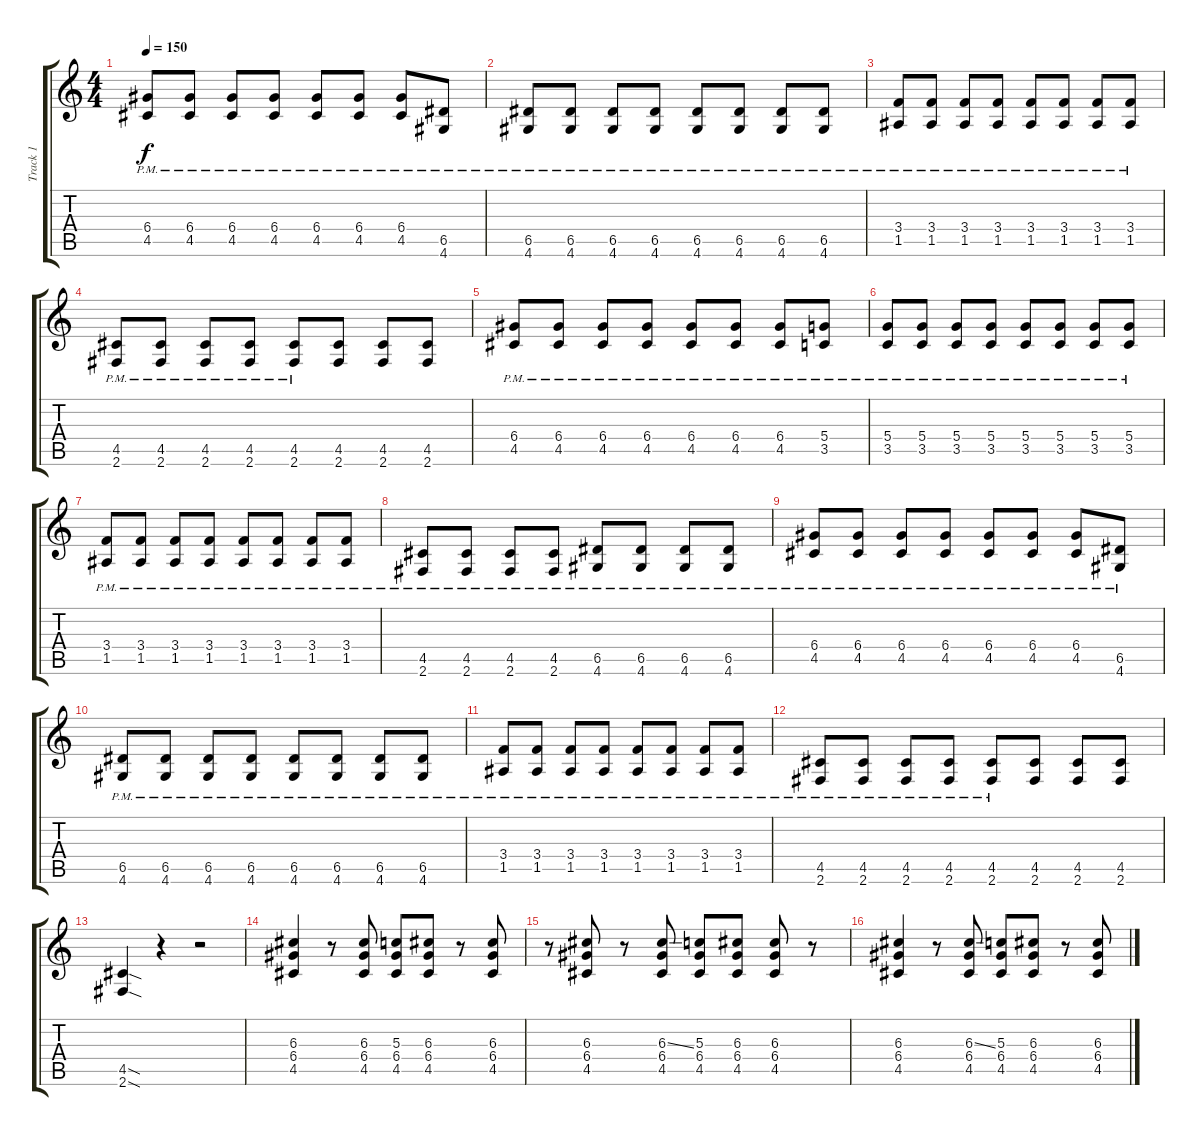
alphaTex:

\track ("Track 1" "Track 1") {instrument distortionguitar}
\staff {score tabs}
\tuning (E4 B3 G3 D3 A2 E2) {hide}
\ts (4 4)
\tempo 150
\clef g2
\ks c
(6.4 4.5{pm}).8{dy f} (6.4 4.5{pm}).8 (6.4 4.5{pm}).8 (6.4 4.5{pm}).8 (6.4 4.5{pm}).8 (6.4 4.5{pm}).8 (6.4 4.5{pm}).8 (6.5{pm} 4.6).8 |
(6.5{pm} 4.6).8 (6.5{pm} 4.6).8 (6.5{pm} 4.6).8 (6.5{pm} 4.6).8 (6.5{pm} 4.6).8 (6.5{pm} 4.6).8 (6.5{pm} 4.6).8 (6.5{pm} 4.6).8 |
(3.4 1.5{pm}).8 (3.4 1.5{pm}).8 (3.4 1.5{pm}).8 (3.4 1.5{pm}).8 (3.4 1.5{pm}).8 (3.4 1.5{pm}).8 (3.4 1.5{pm}).8 (3.4 1.5{pm}).8 |
(4.5 2.6{pm}).8 (4.5 2.6{pm}).8 (4.5 2.6{pm}).8 (4.5 2.6{pm}).8 (4.5 2.6{pm}).8 (4.5 2.6).8 (4.5 2.6).8 (4.5 2.6).8 |
(6.4 4.5{pm}).8 (6.4 4.5{pm}).8 (6.4 4.5{pm}).8 (6.4 4.5{pm}).8 (6.4 4.5{pm}).8 (6.4 4.5{pm}).8 (6.4 4.5{pm}).8 (5.4{pm} 3.5{pm}).8 |
(5.4 3.5{pm}).8 (5.4 3.5{pm}).8 (5.4 3.5{pm}).8 (5.4 3.5{pm}).8 (5.4 3.5{pm}).8 (5.4 3.5{pm}).8 (5.4 3.5{pm}).8 (5.4 3.5{pm}).8 |
(3.4 1.5{pm}).8 (3.4 1.5{pm}).8 (3.4 1.5{pm}).8 (3.4 1.5{pm}).8 (3.4 1.5{pm}).8 (3.4 1.5{pm}).8 (3.4 1.5{pm}).8 (3.4 1.5{pm}).8 |
(4.5 2.6{pm}).8 (4.5 2.6{pm}).8 (4.5 2.6{pm}).8 (4.5 2.6{pm}).8 (6.5 4.6{pm}).8 (6.5 4.6{pm}).8 (6.5 4.6{pm}).8 (6.5 4.6{pm}).8 |
(6.4 4.5{pm}).8 (6.4 4.5{pm}).8 (6.4 4.5{pm}).8 (6.4 4.5{pm}).8 (6.4 4.5{pm}).8 (6.4 4.5{pm}).8 (6.4 4.5{pm}).8 (6.5{pm} 4.6).8 |
(6.5{pm} 4.6).8 (6.5{pm} 4.6).8 (6.5{pm} 4.6).8 (6.5{pm} 4.6).8 (6.5{pm} 4.6).8 (6.5{pm} 4.6).8 (6.5{pm} 4.6).8 (6.5{pm} 4.6).8 |
(3.4 1.5{pm}).8 (3.4 1.5{pm}).8 (3.4 1.5{pm}).8 (3.4 1.5{pm}).8 (3.4 1.5{pm}).8 (3.4 1.5{pm}).8 (3.4 1.5{pm}).8 (3.4 1.5{pm}).8 |
(4.5 2.6{pm}).8 (4.5 2.6{pm}).8 (4.5 2.6{pm}).8 (4.5 2.6{pm}).8 (4.5 2.6{pm}).8 (4.5 2.6).8 (4.5 2.6).8 (4.5 2.6).8 |
(4.5{sod} 2.6{sod}).4 r.4 r.2 |
(6.3 6.4 4.5).4 r.8 (6.3 6.4 4.5).8 (5.3 6.4 4.5).8 (6.3 6.4 4.5).8 r.8 (6.3 6.4 4.5).8 |
r.8 (6.3 6.4 4.5).8 r.8 (6.3{ss} 6.4 4.5).8 (5.3 6.4 4.5).8 (6.3 6.4 4.5).8 (6.3 6.4 4.5).8 r.8 |
(6.3 6.4 4.5).4 r.8 (6.3{ss} 6.4 4.5).8 (5.3 6.4 4.5).8 (6.3 6.4 4.5).8 r.8 (6.3 6.4 4.5).8
